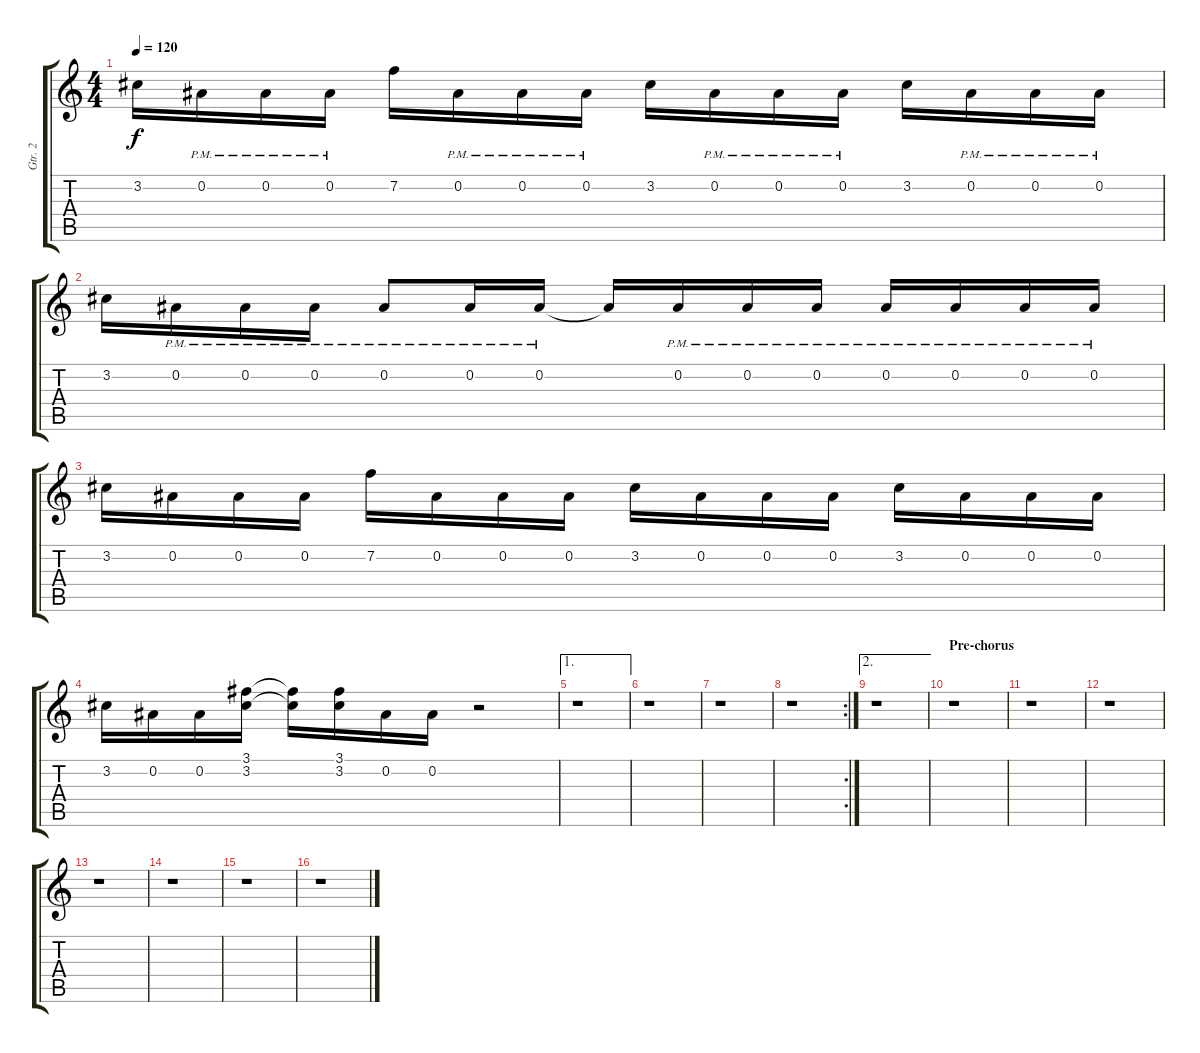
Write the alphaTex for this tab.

\track ("Gtr. 2" "Gtr. 2") {instrument distortionguitar}
\staff {score tabs}
\tuning (Eb4 Bb3 Gb3 Db3 Ab2 Eb2) {hide}
\ts (4 4)
\tempo 120
\clef g2
\ks c
3.2.16{dy f} 0.2{pm}.16 0.2{pm}.16 0.2{pm}.16 7.2.16 0.2{pm}.16 0.2{pm}.16 0.2{pm}.16 3.2.16 0.2{pm}.16 0.2{pm}.16 0.2{pm}.16 3.2.16 0.2{pm}.16 0.2{pm}.16 0.2{pm}.16 |
3.2.16 0.2{pm}.16 0.2{pm}.16 0.2{pm}.16 0.2{pm}.8 0.2{pm}.16 0.2{pm}.16 0.2{t}.16 0.2{pm}.16 0.2{pm}.16 0.2{pm}.16 0.2{pm}.16 0.2{pm}.16 0.2{pm}.16 0.2{pm}.16 |
3.2.16 0.2.16 0.2.16 0.2.16 7.2.16 0.2.16 0.2.16 0.2.16 3.2.16 0.2.16 0.2.16 0.2.16 3.2.16 0.2.16 0.2.16 0.2.16 |
3.2.16 0.2.16 0.2.16 (3.1 3.2).16 (3.1{t} 3.2{t}).16 (3.1 3.2).16 0.2.16 0.2.16 r.2 |
\ae 1
r.1 |
r.1 |
r.1 |
\rc 2
r.1 |
\ae 2
r.1 |
\section ("" "Pre-chorus")
r.1 |
r.1 |
r.1 |
r.1 |
r.1 |
r.1 |
r.1
